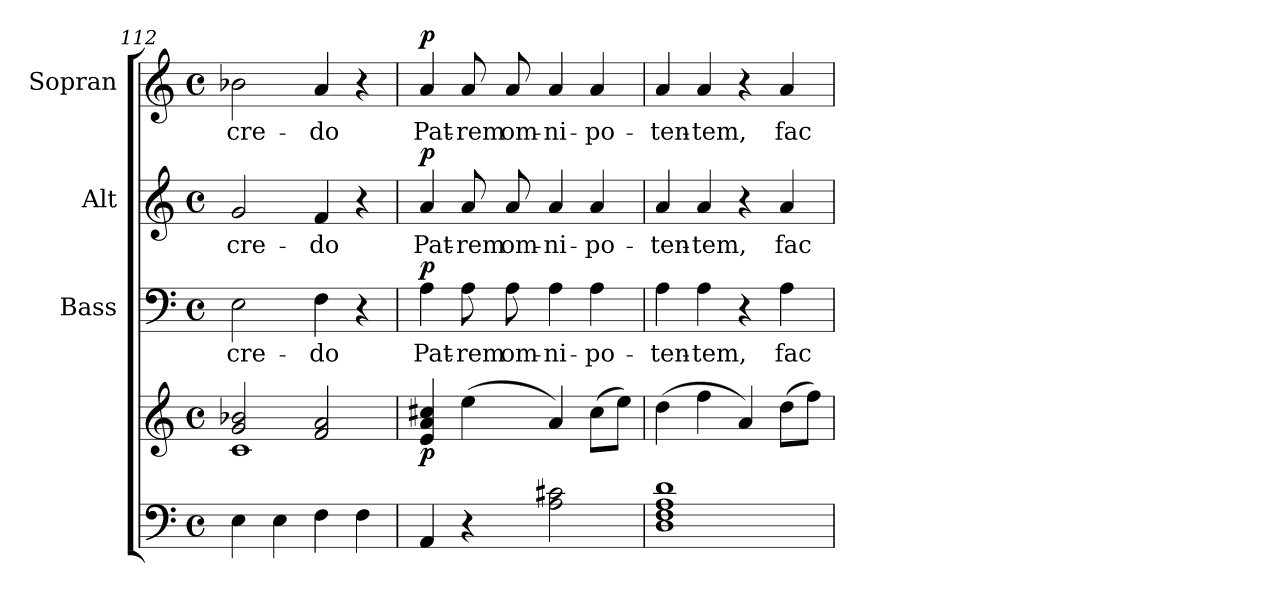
**kern	**kern	**dynam	**kern	**text	**dynam	**kern	**text	**dynam	**kern	**text	**dynam
*part4	*part4	*part4	*part3	*part3	*part3	*part2	*part2	*part2	*part1	*part1	*part1
*staff5	*staff4	*staff4/5	*staff3	*staff3	*staff3	*staff2	*staff2	*staff2	*staff1	*staff1	*staff1
*	*	*	*I"Bass	*	*	*I"Alt	*	*	*I"Sopran	*	*
*	*	*	*I'B.	*	*	*I'A.	*	*	*I'S.	*	*
*clefF4	*clefG2	*	*clefF4	*	*	*clefG2	*	*	*clefG2	*	*
*k[]	*k[]	*	*k[]	*	*	*k[]	*	*	*k[]	*	*
*C:	*C:	*	*C:	*	*	*C:	*	*	*C:	*	*
*M4/4	*M4/4	*	*M4/4	*	*	*M4/4	*	*	*M4/4	*	*
*met(c)	*met(c)	*	*met(c)	*	*	*met(c)	*	*	*met(c)	*	*
=112	=112	=112	=112	=112	=112	=112	=112	=112	=112	=112	=112
*	*^	*	*	*	*	*	*	*	*	*	*
!	!	!	!	!	!LO:LY:b	!	!	!LO:LY:b	!	!	!LO:LY:b	!
4E\	2g/ 2b-X/	1c	.	2E\	cre-	.	2g/	cre-	.	2b-X\	cre-	.
4E\	.	.	.	.	.	.	.	.	.	.	.	.
!	!	!	!	!	!LO:LY:b	!	!	!LO:LY:b	!	!	!LO:LY:b	!
4F\	2f/ 2a/	.	.	4F\	-do	.	4f/	-do	.	4a/	-do	.
4F\	.	.	.	4r	.	.	4r	.	.	4r	.	.
*	*v	*v	*	*	*	*	*	*	*	*	*	*
=113	=113	=113	=113	=113	=113	=113	=113	=113	=113	=113	=113
!	!	!LO:DY:b	!	!LO:LY:b	!LO:DY:a	!	!LO:LY:b	!LO:DY:a	!	!LO:LY:b	!LO:DY:a
4AA/	4e/ 4a/ 4cc#X/	p	4A\	Pat-	p	4a/	Pat-	p	4a/	Pat-	p
!	!	!	!	!LO:LY:b	!	!	!LO:LY:b	!	!	!LO:LY:b	!
4r	(>4ee\	.	8A\	-rem	.	8a/	-rem	.	8a/	-rem	.
!	!	!	!	!LO:LY:b	!	!	!LO:LY:b	!	!	!LO:LY:b	!
.	.	.	8A\	om-	.	8a/	om-	.	8a/	om-	.
!	!	!	!	!LO:LY:b	!	!	!LO:LY:b	!	!	!LO:LY:b	!
2A\ 2c#X\	4a/)	.	4A\	-ni-	.	4a/	-ni-	.	4a/	-ni-	.
!	!	!	!	!LO:LY:b	!	!	!LO:LY:b	!	!	!LO:LY:b	!
.	(>8cc#\L	.	4A\	-po-	.	4a/	-po-	.	4a/	-po-	.
.	8ee\J)	.	.	.	.	.	.	.	.	.	.
=114	=114	=114	=114	=114	=114	=114	=114	=114	=114	=114	=114
!	!	!	!	!LO:LY:b	!	!	!LO:LY:b	!	!	!LO:LY:b	!
1D 1F 1A 1d	(>4dd\	.	4A\	-ten-	.	4a/	-ten-	.	4a/	-ten-	.
!	!	!	!	!LO:LY:b	!	!	!LO:LY:b	!	!	!LO:LY:b	!
.	4ff\	.	4A\	-tem,	.	4a/	-tem,	.	4a/	-tem,	.
.	4a/)	.	4r	.	.	4r	.	.	4r	.	.
!	!	!	!	!LO:LY:b	!	!	!LO:LY:b	!	!	!LO:LY:b	!
.	(>8dd\L	.	4A\	fac-	.	4a/	fac-	.	4a/	fac-	.
.	8ff\J)	.	.	.	.	.	.	.	.	.	.
=	=	=	=	=	=	=	=	=	=	=	=
*-	*-	*-	*-	*-	*-	*-	*-	*-	*-	*-	*-
